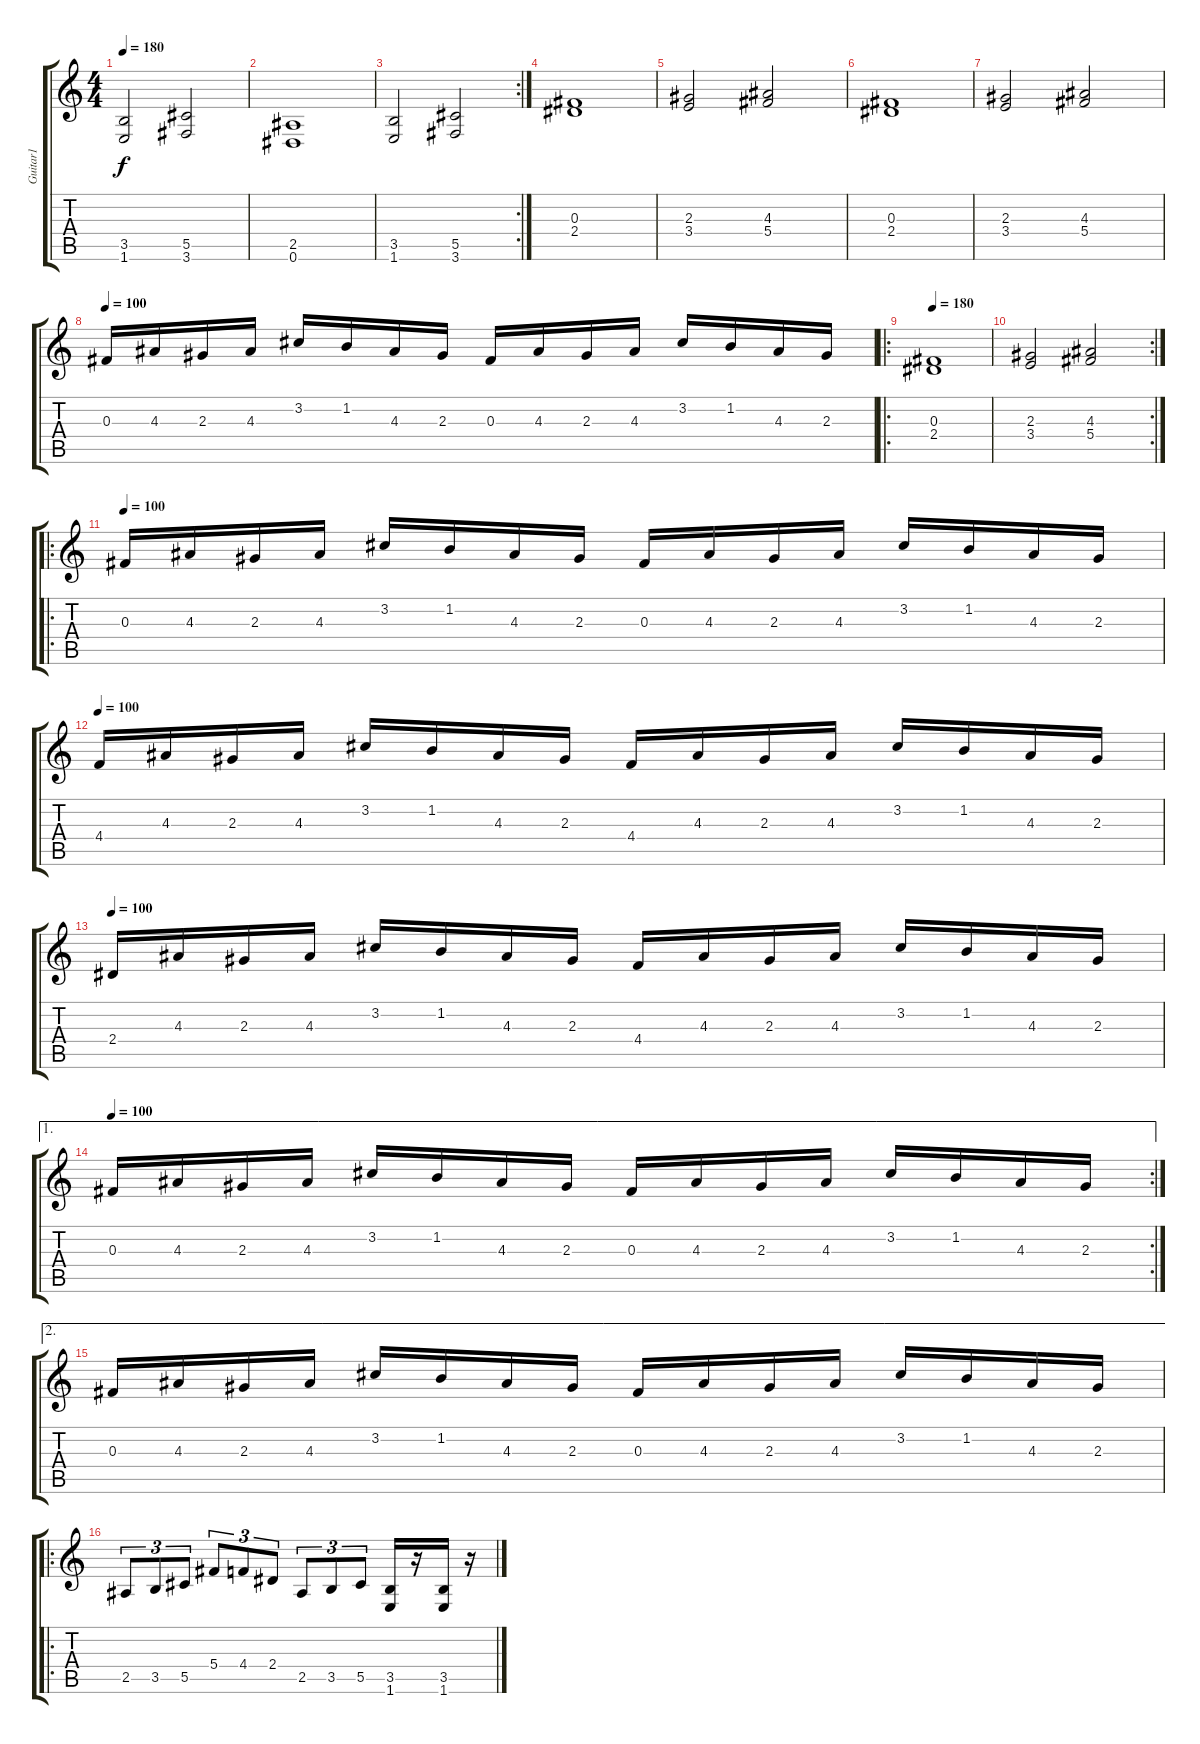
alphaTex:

\track ("Guitar1" "Guitar1") {instrument distortionguitar}
\staff {score tabs}
\tuning (Eb4 Bb3 Gb3 Db3 Ab2 Eb2) {hide}
\ts (4 4)
\tempo 180
\clef g2
\ks c
(3.5 1.6).2{dy f} (5.5 3.6).2 |
(2.5 0.6).1 |
\rc 2
(3.5 1.6).2 (5.5 3.6).2 |
(0.3 2.4).1 |
(2.3 3.4).2 (4.3 5.4).2 |
(0.3 2.4).1 |
(2.3 3.4).2 (4.3 5.4).2 |
\tempo 100
0.3.16 4.3.16 2.3.16 4.3.16 3.2.16 1.2.16 4.3.16 2.3.16 0.3.16 4.3.16 2.3.16 4.3.16 3.2.16 1.2.16 4.3.16 2.3.16 |
\ro
\tempo 180
(0.3 2.4).1 |
\rc 2
(2.3 3.4).2 (4.3 5.4).2 |
\ro
\tempo 100
0.3.16 4.3.16 2.3.16 4.3.16 3.2.16 1.2.16 4.3.16 2.3.16 0.3.16 4.3.16 2.3.16 4.3.16 3.2.16 1.2.16 4.3.16 2.3.16 |
\tempo 100
4.4.16 4.3.16 2.3.16 4.3.16 3.2.16 1.2.16 4.3.16 2.3.16 4.4.16 4.3.16 2.3.16 4.3.16 3.2.16 1.2.16 4.3.16 2.3.16 |
\tempo 100
2.4.16 4.3.16 2.3.16 4.3.16 3.2.16 1.2.16 4.3.16 2.3.16 4.4.16 4.3.16 2.3.16 4.3.16 3.2.16 1.2.16 4.3.16 2.3.16 |
\ae 1
\rc 2
\tempo 100
0.3.16 4.3.16 2.3.16 4.3.16 3.2.16 1.2.16 4.3.16 2.3.16 0.3.16 4.3.16 2.3.16 4.3.16 3.2.16 1.2.16 4.3.16 2.3.16 |
\ae 2
0.3.16 4.3.16 2.3.16 4.3.16 3.2.16 1.2.16 4.3.16 2.3.16 0.3.16 4.3.16 2.3.16 4.3.16 3.2.16 1.2.16 4.3.16 2.3.16 |
\ro
2.5.8{tu (3 2) volume 16} 3.5.8{tu (3 2)} 5.5.8{tu (3 2)} 5.4.8{tu (3 2)} 4.4.8{tu (3 2)} 2.4.8{tu (3 2)} 2.5.8{tu (3 2)} 3.5.8{tu (3 2)} 5.5.8{tu (3 2)} (3.5 1.6).16 r.16 (3.5 1.6).16 r.16
